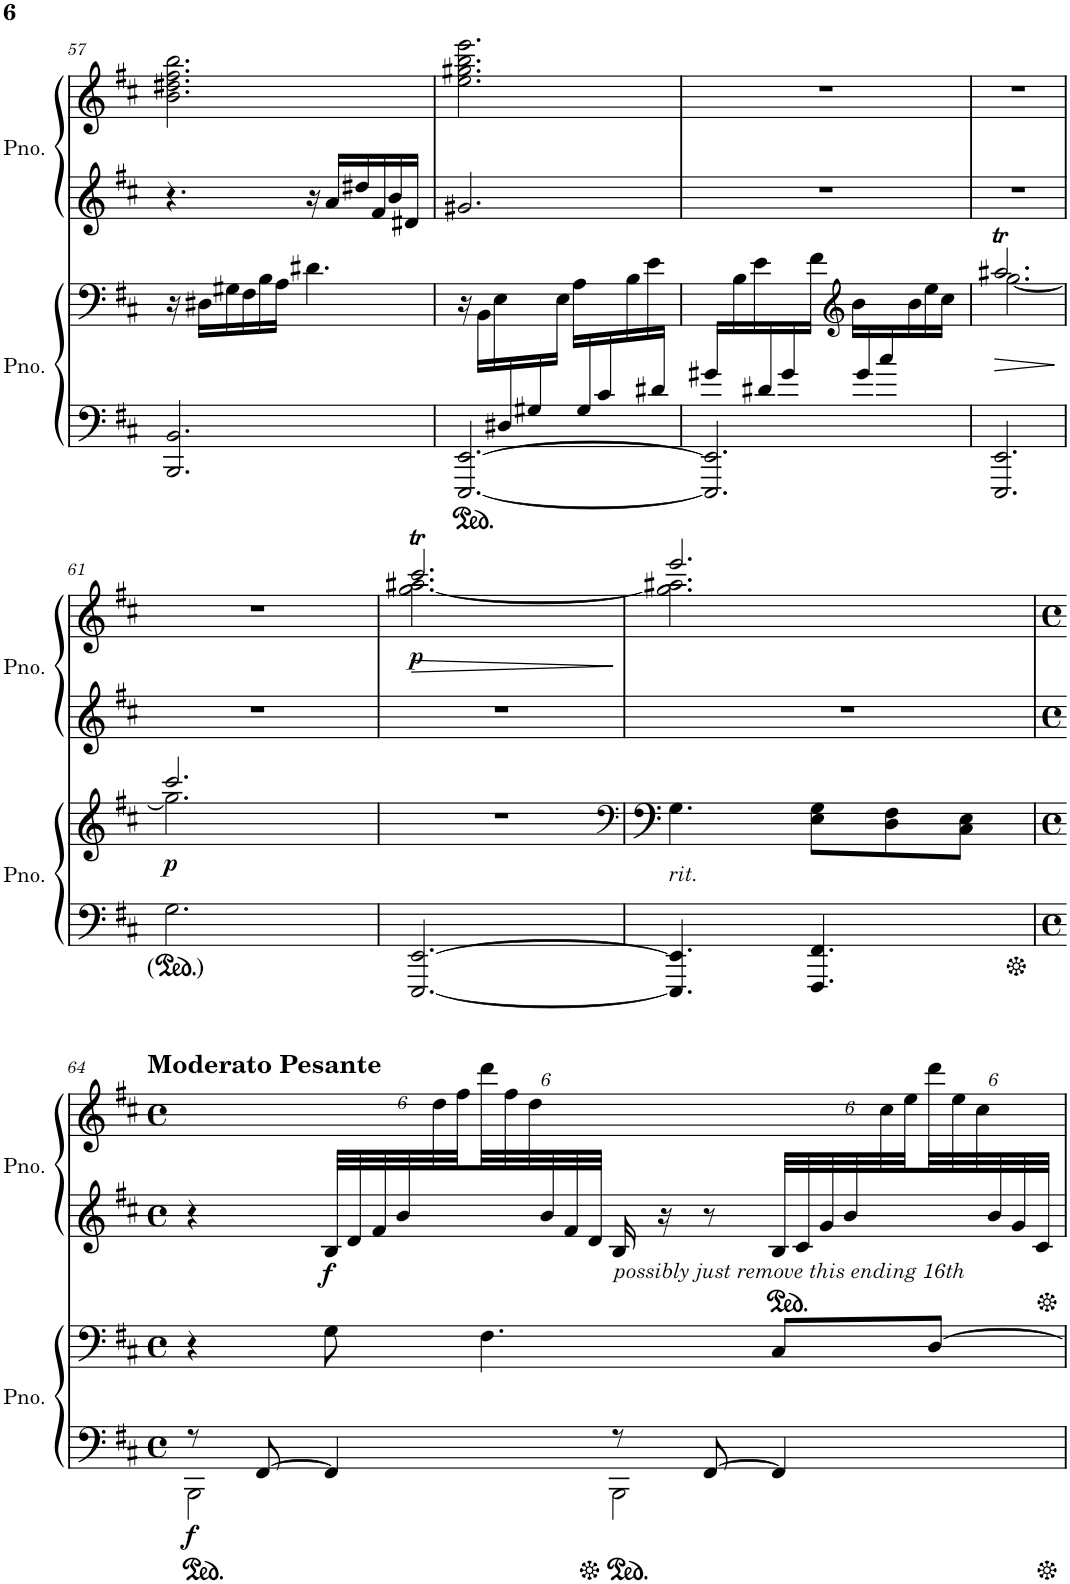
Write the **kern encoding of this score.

**kern	**kern	**dynam	**kern	**kern	**dynam
*part2	*part2	*part2	*part1	*part1	*part1
*staff4	*staff3	*staff3/4	*staff2	*staff1	*staff1/2
*I"Piano	*	*	*I"Piano	*	*
*I'Pno.	*	*	*I'Pno.	*	*
!!LO:PB:g=z
*clefF4	*clefF4	*	*clefG2	*clefG2	*
*k[f#c#]	*k[f#c#]	*	*k[f#c#]	*k[f#c#]	*
*M6/8	*M6/8	*	*M6/8	*M6/8	*
=57	=57	=57	=57	=57	=57
2.BBB/ 2.BB/	16r	.	4.r	2.b\ 2.dd#X\ 2.ff#\ 2.bb\	.
.	16D#X\LL	.	.	.	.
.	16G#X\	.	.	.	.
.	16F#\	.	.	.	.
.	16B\	.	.	.	.
.	16A\JJ	.	.	.	.
.	4.d#X\	.	16r	.	.
.	.	.	16a/LL	.	.
.	.	.	16dd#X/	.	.
.	.	.	16f#/	.	.
.	.	.	16b/	.	.
.	.	.	16d#X/JJ	.	.
=58	=58	=58	=58	=58	=58
*^	*	*	*	*	*
8.ryy	[2.EEE/ [2.EE/	16r	.	2.g#X/	2.ee\ 2.gg#X\ 2.bb\ 2.eee\	.
.	.	16BB\LL	.	.	.	.
.	.	16E\	.	.	.	.
16D#X/	.	8ryy	.	.	.	.
16G#X/	.	.	.	.	.	.
8ryy	.	16E\JJ	.	.	.	.
.	.	16A\LL	.	.	.	.
16G#/	.	8ryy	.	.	.	.
16c#/	.	.	.	.	.	.
8ryy	.	16B\	.	.	.	.
.	.	16e\	.	.	.	.
16d#X/JJ	.	16ryy	.	.	.	.
=59	=59	=59	=59	=59	=59	=59
16g#X/LL	2.EEE/] 2.EE/]	16ryy	.	2.r	2.r	.
8ryy	.	16B\	.	.	.	.
.	.	16e\	.	.	.	.
16d#X/	.	8ryy	.	.	.	.
16g#/	.	.	.	.	.	.
8ryy	.	16f#\JJ	.	.	.	.
*	*	*clefG2	*	*	*	*
.	.	16b\LL	.	.	.	.
16g#/	.	8ryy	.	.	.	.
16cc#/	.	.	.	.	.	.
8.ryy	.	16b\	.	.	.	.
.	.	16ee\	.	.	.	.
.	.	16cc#\JJ	.	.	.	.
*v	*v	*	*	*	*	*
=60	=60	=60	=60	=60	=60
!	!	!LO:HP:b	!	!	!
*	*^	*	*	*	*
2.EEE/ 2.EE/	2.aa#Xt/	[2.gg\	>	2.r	2.r	.
*	*v	*v	*	*	*	*
.	.	]	.	.	.
!!LO:LB:g=z
=61	=61	=61	=61	=61	=61
*	*^	*	*	*	*
!	!	!	!LO:DY:b	!	!	!
2.G\	2.ccc#/	2.gg\]	p	2.r	2.r	.
=62	=62	=62	=62	=62	=62	=62
!	!	!	!	!	!	!LO:HP:b
*	*	*	*	*	*^	*
!	!	!	!	!	!	!	!LO:DY:n=1:b
*	*v	*v	*	*	*	*	*
[2.EEE/ [2.EE/	2.r	.	2.r	2.ccc#t/	[2.gg\ 2.aa#X\	> p
*	*	*	*	*v	*v	*
.	.	.	.	.	]
=63	=63	=63	=63	=63	=63
*	*clefF4	*	*	*	*
*	*	*	*	*^	*
!	!LO:TX:b:i:t=rit.	!	!	!	!	!
4.EEE/] 4.EE/]	4.G\	.	2.r	2.eee/	2.gg\] 2.aa#X\	.
4.FFF#/ 4.FF#/	8E\ 8G\L	.	.	.	.	.
.	8D\ 8F#\	.	.	.	.	.
.	8C#\ 8E\J	.	.	.	.	.
!!LO:LB:g=z	!!
=64	=64	=64	=64	=64	=64	=64
*M4/4	*M4/4	*	*M4/4	*M4/4	*	*
*met(c)	*met(c)	*	*met(c)	*met(c)	*	*
*^	*	*	*	*	*	*
!	!	!	!	!	!LO:TX:a:B:t=Moderato Pesante	!	!
!	!	!	!LO:DY:b=2	!	!	!	!
8r	2BBB\	4r	f	4r	1ryy	3ryy	.
[8FF#/	.	.	.	.	.	.	.
*	*	*	*	*Xbrackettup	*	*	*
!	!	!	!	!	!	!	!LO:DY:b=2
4FF#/]	.	8G\	.	48B/LLL	.	.	f
.	.	.	.	48d/	.	.	.
.	.	.	.	48f#/	.	.	.
.	.	.	.	48b/	.	.	.
.	.	.	.	48%5ryy	.	48dd\	.
.	.	.	.	.	.	48ff#\	.
*	*	*	*	*	*	*Xbrackettup	*
.	.	4.F#\	.	.	.	48ddd\	.
.	.	.	.	.	.	48ff#\	.
.	.	.	.	.	.	48dd\	.
.	.	.	.	48b/	.	48%19ryy	.
.	.	.	.	48f#/	.	.	.
.	.	.	.	48d/JJJ	.	.	.
!	!	!	!	!LO:TX:b:i:t=possibly just remove this ending 16th	!	!	!
8r	2BBB\	.	.	16B/	.	.	.
.	.	.	.	16r	.	.	.
[8FF#/	.	.	.	8r	.	.	.
4FF#/]	.	8C#/L	.	48B/LLL	.	.	.
.	.	.	.	48c#/	.	.	.
.	.	.	.	48g/	.	.	.
.	.	.	.	48b/	.	.	.
.	.	.	.	48%5ryy	.	48cc#\	.
.	.	.	.	.	.	48ee\	.
.	.	[8D/J	.	.	.	48ddd\	.
.	.	.	.	.	.	48ee\	.
.	.	.	.	.	.	48cc#\	.
.	.	.	.	48b/	.	16ryy	.
.	.	.	.	48g/	.	.	.
.	.	.	.	48c#/JJJ	.	.	.
*v	*v	*	*	*	*v	*v	*
=	=	=	=	=	=
*-	*-	*-	*-	*-	*-
